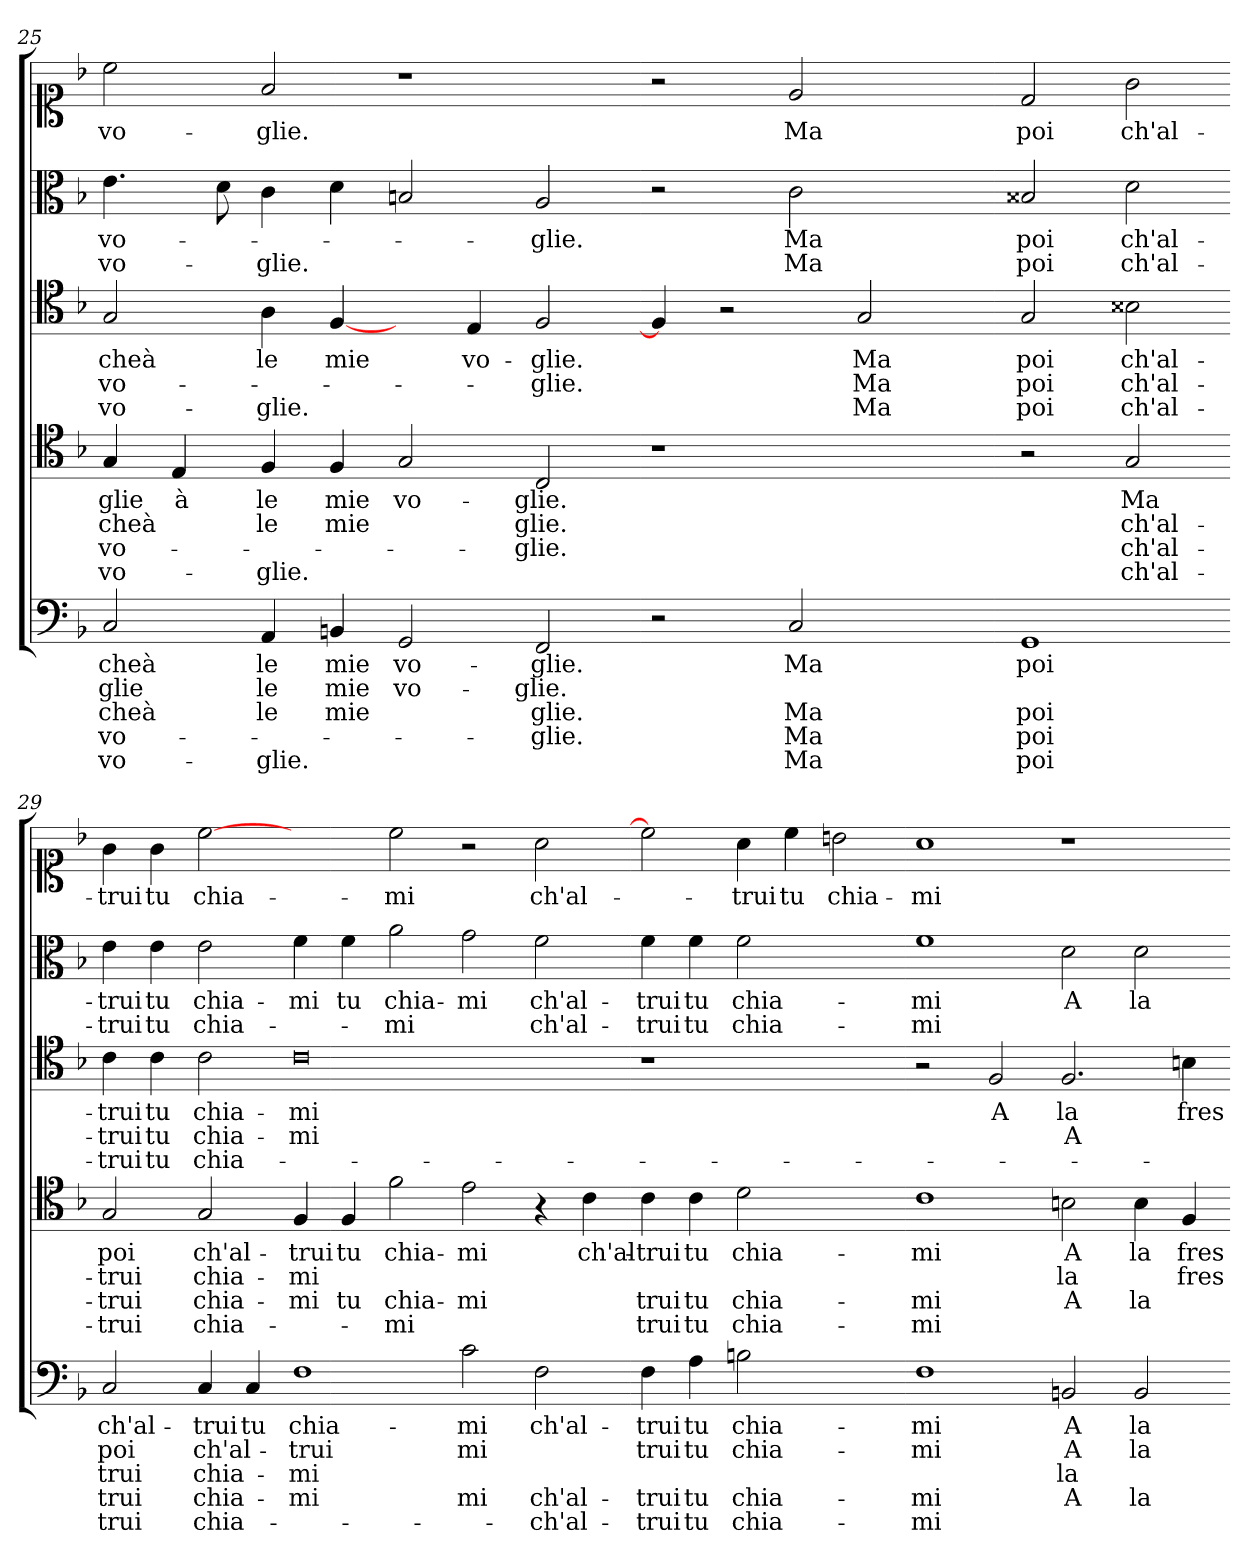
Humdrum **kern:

**kern	**text	**text	**text	**text	**text	**kern	**text	**text	**text	**text	**kern	**text	**text	**text	**kern	**text	**text	**kern	**text
*part5	*part5	*part5	*part5	*part5	*part5	*part4	*part4	*part4	*part4	*part4	*part3	*part3	*part3	*part3	*part2	*part2	*part2	*part1	*part1
*staff5	*staff5	*staff5	*staff5	*staff5	*staff5	*staff4	*staff4	*staff4	*staff4	*staff4	*staff3	*staff3	*staff3	*staff3	*staff2	*staff2	*staff2	*staff1	*staff1
*clefF4	*	*	*	*	*	*clefC4	*	*	*	*	*clefC4	*	*	*	*clefC3	*	*	*clefC1	*
*k[b-]	*	*	*	*	*	*k[b-]	*	*	*	*	*k[b-]	*	*	*	*k[b-]	*	*	*k[b-]	*
=25	=25	=25	=25	=25	=25	=25	=25	=25	=25	=25	=25	=25	=25	=25	=25	=25	=25	=25	=25
2C	cheà	glie	cheà	vo-	vo-	4G	glie	cheà	vo-	vo-	2G	cheà	vo-	vo-	4.e	vo-	vo-	2cc	vo-
.	.	.	.	.	.	4E	à	.	.	.	.	.	.	.	.	.	.	.	.
.	.	.	.	.	.	.	.	.	.	.	.	.	.	.	8d	.	.	.	.
4AA	le	le	le	.	glie.	4F	le	le	.	glie.	4A	le	.	glie.	4c	.	glie.	2f	glie.
4BBn	mie	mie	mie	.	.	4F	mie	mie	.	.	[4F	mie	.	.	4d	.	.	.	.
2GG	vo-	vo-	.	.	.	2G	vo-	.	.	.	4ryy	.	.	.	2B	.	.	1r	.
.	.	.	.	.	.	.	.	.	.	.	4E	vo-	.	.	.	.	.	.	.
2FF	glie.	glie.	glie.	glie.	.	2C	glie.	glie.	glie.	.	2F	glie.	glie.	.	2A	glie.	.	.	.
=27-	=27-	=27-	=27-	=27-	=27-	=27-	=27-	=27-	=27-	=27-	=27-	=27-	=27-	=27-	=27-	=27-	=27-	=27-	=27-
2r	.	.	.	.	.	1r	.	.	.	.	4F]	.	.	.	2r	.	.	2r	.
.	.	.	.	.	.	.	.	.	.	.	2r	.	.	.	.	.	.	.	.
2C	Ma	.	Ma	Ma	Ma	.	.	.	.	.	.	.	.	.	2c	Ma	Ma	2e	Ma
.	.	.	.	.	.	.	.	.	.	.	2G	Ma	Ma	Ma	.	.	.	.	.
4ryy	.	.	.	.	.	4ryy	.	.	.	.	.	.	.	.	4ryy	.	.	4ryy	.
=28-	=28-	=28-	=28-	=28-	=28-	=28-	=28-	=28-	=28-	=28-	=28-	=28-	=28-	=28-	=28-	=28-	=28-	=28-	=28-
1GG	poi	.	poi	poi	poi	2r	.	.	.	.	2G	poi	poi	poi	2B##X	poi	poi	2d	poi
.	.	.	.	.	.	2G	Ma	ch'al-	ch'al-	ch'al-	2B##X	ch'al-	ch'al-	ch'al-	2d	ch'al-	ch'al-	2g	ch'al-
=29-	=29-	=29-	=29-	=29-	=29-	=29-	=29-	=29-	=29-	=29-	=29-	=29-	=29-	=29-	=29-	=29-	=29-	=29-	=29-
2C	ch'al-	poi	trui	trui	trui	2G	poi	trui	trui	trui	4c	trui	trui	trui	4e	trui	trui	4g	trui
.	.	.	.	.	.	.	.	.	.	.	4c	tu	tu	tu	4e	tu	tu	4g	tu
4C	trui	ch'al-	chia-	chia-	chia-	2G	ch'al-	chia-	chia-	chia-	2c	chia-	chia-	chia-	2e	chia-	chia-	[2cc	chia-
4C	tu	.	.	.	.	.	.	.	.	.	.	.	.	.	.	.	.	.	.
1F	chia-	trui	mi	mi	.	4F	trui	mi	mi	.	0c	mi	mi	.	4f	mi	.	2ryy	.
.	.	.	.	.	.	4F	tu	.	tu	.	.	.	.	.	4f	tu	.	.	.
.	.	.	.	.	.	2f	chia-	.	chia-	mi	.	.	.	.	2a	chia-	mi	2cc	mi
2c	mi	mi	.	mi	.	2e	mi	.	mi	.	.	.	.	.	2g	mi	.	2r	.
2F	ch'al-	.	.	ch'al-	ch'al-	4r	.	.	.	.	.	.	.	.	2f	ch'al-	ch'al-	2a	ch'al-
.	.	.	.	.	.	4c	ch'al-	.	.	.	.	.	.	.	.	.	.	.	.
=32-	=32-	=32-	=32-	=32-	=32-	=32-	=32-	=32-	=32-	=32-	=32-	=32-	=32-	=32-	=32-	=32-	=32-	=32-	=32-
4F	trui	trui	.	trui	trui	4c	trui	.	trui	trui	1r	.	.	.	4f	trui	trui	2cc]	.
4A	tu	tu	.	tu	tu	4c	tu	.	tu	tu	.	.	.	.	4f	tu	tu	.	.
2Bn	chia-	chia-	.	chia-	chia-	2d	chia-	.	chia-	chia-	.	.	.	.	2f	chia-	chia-	4a	trui
.	.	.	.	.	.	.	.	.	.	.	.	.	.	.	.	.	.	4cc	tu
2ryy	.	.	.	.	.	2ryy	.	.	.	.	2ryy	.	.	.	2ryy	.	.	2bn	chia-
=33-	=33-	=33-	=33-	=33-	=33-	=33-	=33-	=33-	=33-	=33-	=33-	=33-	=33-	=33-	=33-	=33-	=33-	=33-	=33-
1F	mi	mi	.	mi	mi	1c	mi	.	mi	mi	2r	.	.	.	1f	mi	mi	1a	mi
.	.	.	.	.	.	.	.	.	.	.	2F	A	.	.	.	.	.	.	.
2BBn	A	A	la	A	.	2Bn	A	la	A	.	2.F	la	A	.	2d	A	.	1r	.
2BB	la	la	.	la	.	4B	la	.	la	.	.	.	.	.	2d	la	.	.	.
.	.	.	.	.	.	4F	fres-	fres-	.	.	4B	fres-	.	.	.	.	.	.	.
=-	=-	=-	=-	=-	=-	=-	=-	=-	=-	=-	=-	=-	=-	=-	=-	=-	=-	=-	=-
*-	*-	*-	*-	*-	*-	*-	*-	*-	*-	*-	*-	*-	*-	*-	*-	*-	*-	*-	*-
